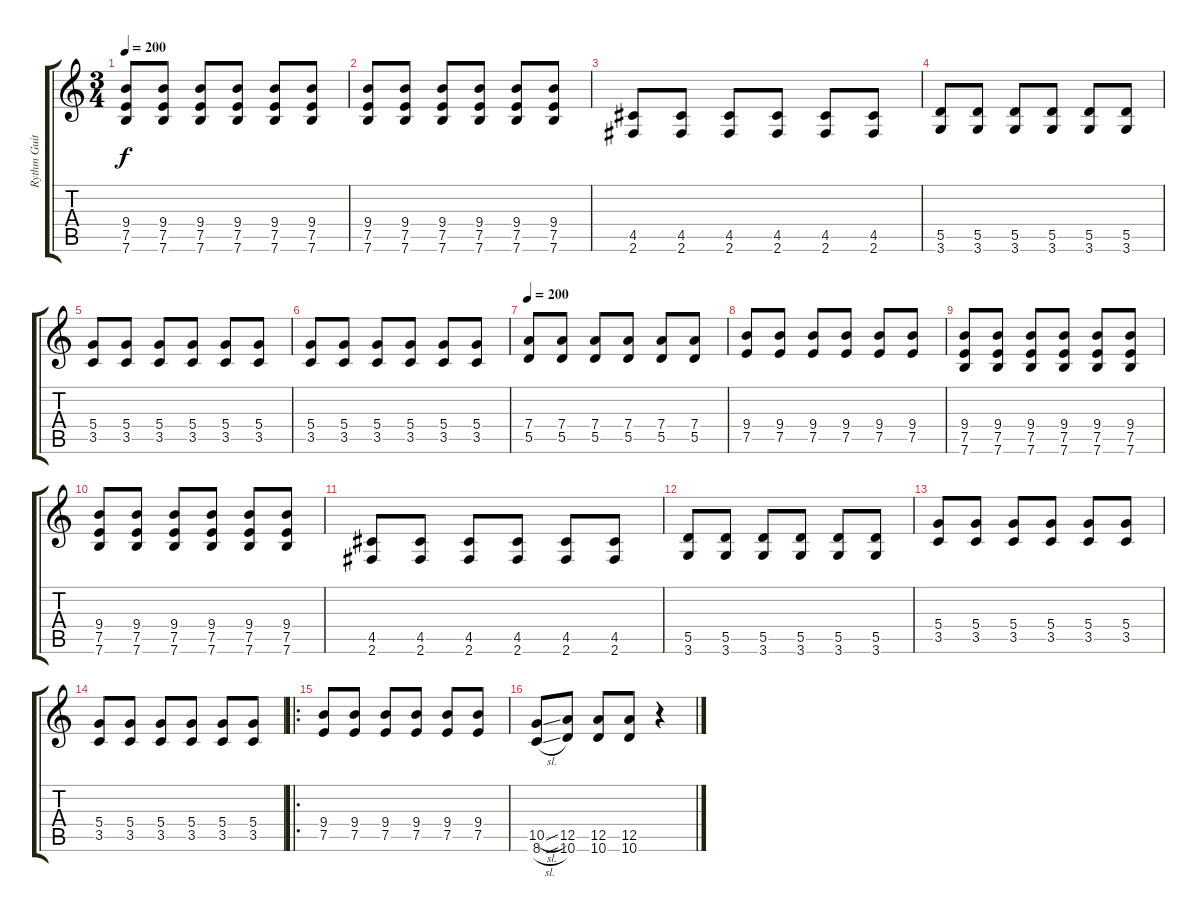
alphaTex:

\track ("Rythm Guitar" "Rythm Guit") {instrument distortionguitar}
\staff {score tabs}
\tuning (E4 B3 G3 D3 A2 E2) {hide}
\ts (3 4)
\tempo 200
\clef g2
\ks c
(9.4 7.5 7.6).8{dy f} (9.4 7.5 7.6).8 (9.4 7.5 7.6).8 (9.4 7.5 7.6).8 (9.4 7.5 7.6).8 (9.4 7.5 7.6).8 |
(9.4 7.5 7.6).8 (9.4 7.5 7.6).8 (9.4 7.5 7.6).8 (9.4 7.5 7.6).8 (9.4 7.5 7.6).8 (9.4 7.5 7.6).8 |
(4.5 2.6).8 (4.5 2.6).8 (4.5 2.6).8 (4.5 2.6).8 (4.5 2.6).8 (4.5 2.6).8 |
(5.5 3.6).8 (5.5 3.6).8 (5.5 3.6).8 (5.5 3.6).8 (5.5 3.6).8 (5.5 3.6).8 |
(5.4 3.5).8 (5.4 3.5).8 (5.4 3.5).8 (5.4 3.5).8 (5.4 3.5).8 (5.4 3.5).8 |
(5.4 3.5).8 (5.4 3.5).8 (5.4 3.5).8 (5.4 3.5).8 (5.4 3.5).8 (5.4 3.5).8 |
\tempo 200
(7.4 5.5).8 (7.4 5.5).8 (7.4 5.5).8 (7.4 5.5).8 (7.4 5.5).8 (7.4 5.5).8 |
(9.4 7.5).8 (9.4 7.5).8 (9.4 7.5).8 (9.4 7.5).8 (9.4 7.5).8 (9.4 7.5).8 |
(9.4 7.5 7.6).8 (9.4 7.5 7.6).8 (9.4 7.5 7.6).8 (9.4 7.5 7.6).8 (9.4 7.5 7.6).8 (9.4 7.5 7.6).8 |
(9.4 7.5 7.6).8 (9.4 7.5 7.6).8 (9.4 7.5 7.6).8 (9.4 7.5 7.6).8 (9.4 7.5 7.6).8 (9.4 7.5 7.6).8 |
(4.5 2.6).8 (4.5 2.6).8 (4.5 2.6).8 (4.5 2.6).8 (4.5 2.6).8 (4.5 2.6).8 |
(5.5 3.6).8 (5.5 3.6).8 (5.5 3.6).8 (5.5 3.6).8 (5.5 3.6).8 (5.5 3.6).8 |
(5.4 3.5).8 (5.4 3.5).8 (5.4 3.5).8 (5.4 3.5).8 (5.4 3.5).8 (5.4 3.5).8 |
(5.4 3.5).8 (5.4 3.5).8 (5.4 3.5).8 (5.4 3.5).8 (5.4 3.5).8 (5.4 3.5).8 |
\ro
(9.4 7.5).8 (9.4 7.5).8 (9.4 7.5).8 (9.4 7.5).8 (9.4 7.5).8 (9.4 7.5).8 |
(10.5{sl} 8.6{sl}).8 (12.5 10.6).8 (12.5 10.6).8 (12.5 10.6).8 r.4
